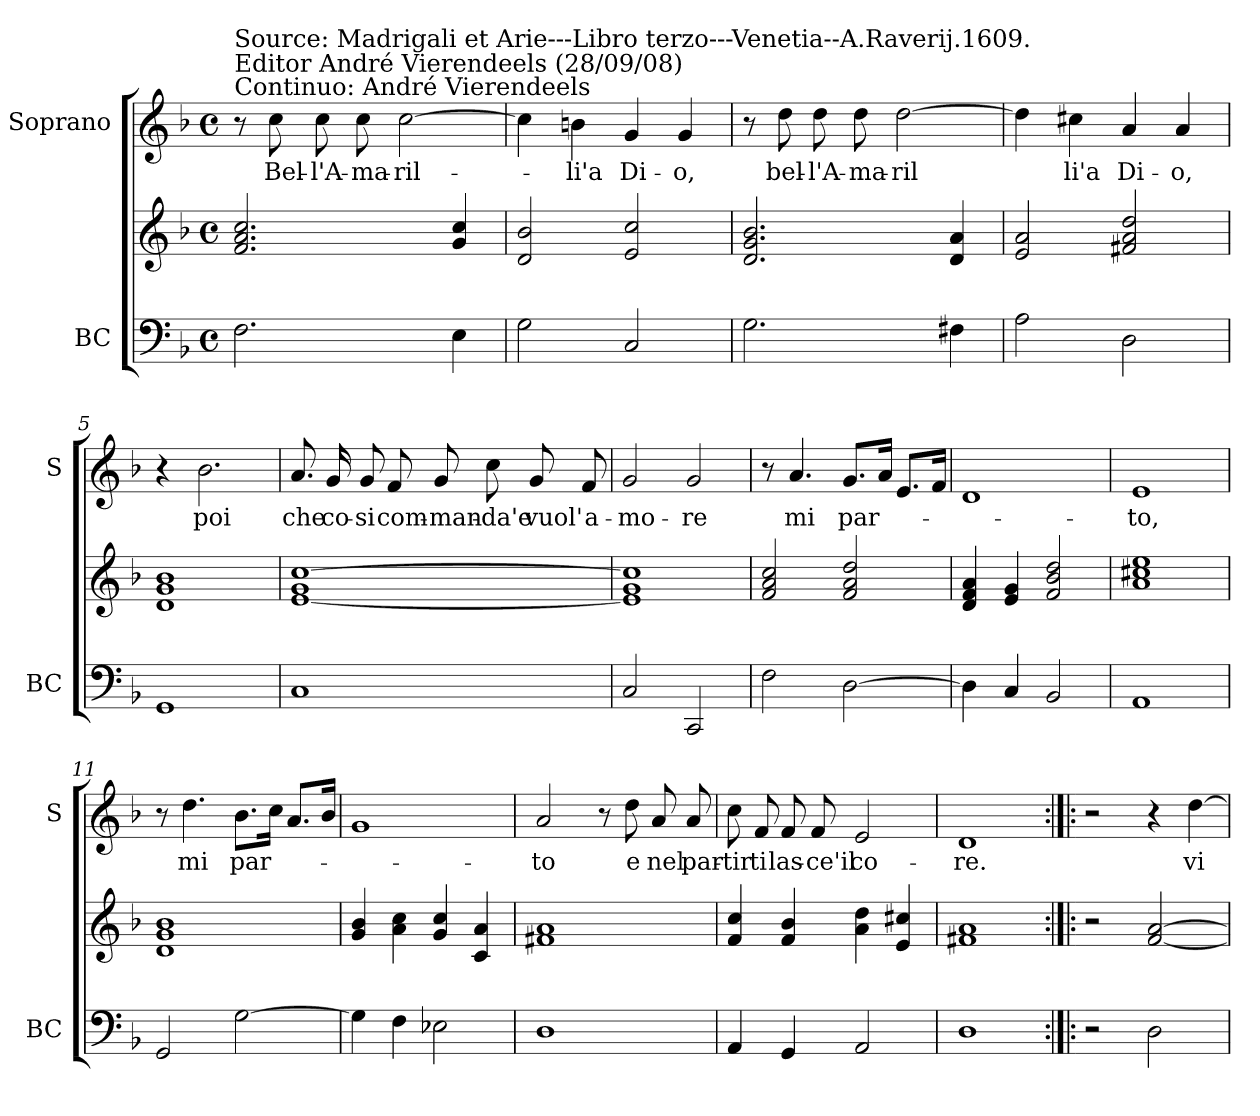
**kern	**kern	**kern	**text
*part3	*part2	*part1	*part1
*staff3	*staff2	*staff1	*staff1
*I"BC	*	*I"Soprano	*
*I'BC	*	*I'S	*
*clefF4	*clefG2	*clefG2	*
*k[b-]	*k[b-]	*k[b-]	*
*F:	*F:	*F:	*
*M4/4	*M4/4	*M4/4	*
*met(c)	*met(c)	*met(c)	*
=1	=1	=1	=1
!	!	!LO:TX:a:t=Editor André Vierendeels (28/09/08)\nContinuo&colon; André Vierendeels	!
!	!	!LO:TX:a:t=Source&colon; Madrigali et Arie---Libro terzo---Venetia--A.Raverij.1609.	!
2.F\	2.f/ 2.a/ 2.cc/	8r	.
.	.	8cc\	Bel-
.	.	8cc\	-l'A-
.	.	8cc\	-ma-
.	.	[2cc\	-ril-
4E\	4g/ 4cc/	.	.
=2	=2	=2	=2
2G\	2d/ 2b-/	4cc\]	.
.	.	4bn\	-li'a
2C/	2e/ 2cc/	4g/	Di-
.	.	4g/	-o,
=3	=3	=3	=3
2.G\	2.d/ 2.g/ 2.b-/	8r	.
.	.	8dd\	bel-
.	.	8dd\	-l'A-
.	.	8dd\	-ma-
.	.	[2dd\	-ril
4F#X\	4d/ 4a/	.	.
=4	=4	=4	=4
2A\	2e/ 2a/	4dd\]	.
.	.	4cc#X\	li'a
2D\	2f#X/ 2a/ 2dd/	4a/	Di-
.	.	4a/	-o,
=5	=5	=5	=5
1GG	1d 1g 1b-	4r	.
.	.	2.b-\	poi
!!LO:LB:g=z
=6	=6	=6	=6
1C	[1e 1g [1cc	8.a/	che
.	.	16g/	co-
.	.	8g/	-si
.	.	8f/	com-
.	.	8g/	-man-
.	.	8cc\	-da'e
.	.	8g/	vuol'
.	.	8f/	a-
=7	=7	=7	=7
2C/	1e] 1g 1cc]	2g/	-mo-
2CC/	.	2g/	-re
=8	=8	=8	=8
2F\	2f/ 2a/ 2cc/	8r	.
.	.	4.a/	mi
[2D\	2f/ 2a/ 2dd/	8.g/L	par-
.	.	16a/Jk	.
.	.	8.e/L	.
.	.	16f/Jk	.
=9	=9	=9	=9
4D\]	4d/ 4f/ 4a/	1d	.
4C/	4e/ 4g/	.	.
2BB-/	2f/ 2b-/ 2dd/	.	.
=10	=10	=10	=10
1AA	1a 1cc#X 1ee	1e	-to,
!!LO:LB:g=z
=11	=11	=11	=11
2GG/	1d 1g 1b-	8r	.
.	.	4.dd\	mi
[2G\	.	8.b-\L	par-
.	.	16cc\Jk	.
.	.	8.a/L	.
.	.	16b-/Jk	.
=12	=12	=12	=12
4G\]	4g/ 4b-/	1g	.
4F\	4a\ 4cc\	.	.
2E-X\	4g/ 4cc/	.	.
.	4c/ 4a/	.	.
=13	=13	=13	=13
1D	1f#X 1a	2a/	-to
.	.	8r	.
.	.	8dd\	e
.	.	8a/	nel
.	.	8a/	par-
=14	=14	=14	=14
4AA/	4f/ 4cc/	8cc\	-tir
.	.	8f/	ti
4GG/	4f/ 4b-/	8f/	las-
.	.	8f/	-ce'il
2AA/	4a\ 4dd\	2e/	co-
.	4e/ 4cc#X/	.	.
=15	=15	=15	=15
1D	1f#X 1a	1d	-re.
!!LO:LB:g=z
=16:|!|:	=16:|!|:	=16:|!|:	=16:|!|:
2r	2r	2r	.
2D\	[2f/ [2a/	4r	.
.	.	[4dd\	vi-
=	=	=	=
*-	*-	*-	*-
